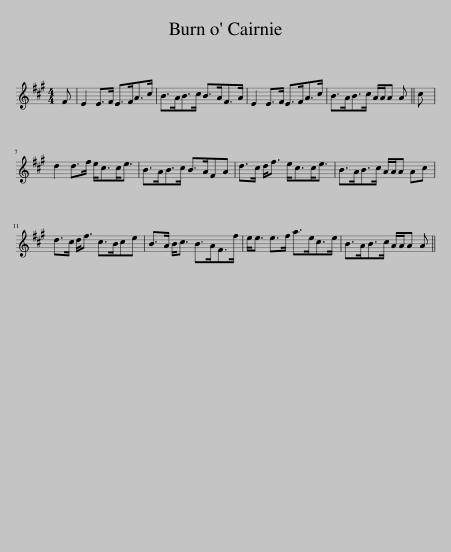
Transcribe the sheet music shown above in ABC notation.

X:1
L:1/8
M:4/4
I:linebreak $
K:A
V:1 treble
V:1
 F | E2 E>F E>FA>c | B>AB>c B>AF>A | E2 E>F E>FA>c | B>AB>c A/A/A A || %5
 c |$ d2 d>f e<cc<e | B>AB>c B>AFA | d>c d<f e<cc<e | B>AB>c A/A/A Ac |$ %10
 d>c d<f c>Bce | B>A B<c B>AF>f | e<e e>f a>ec>e | B>AB>c A/A/A A || %14
